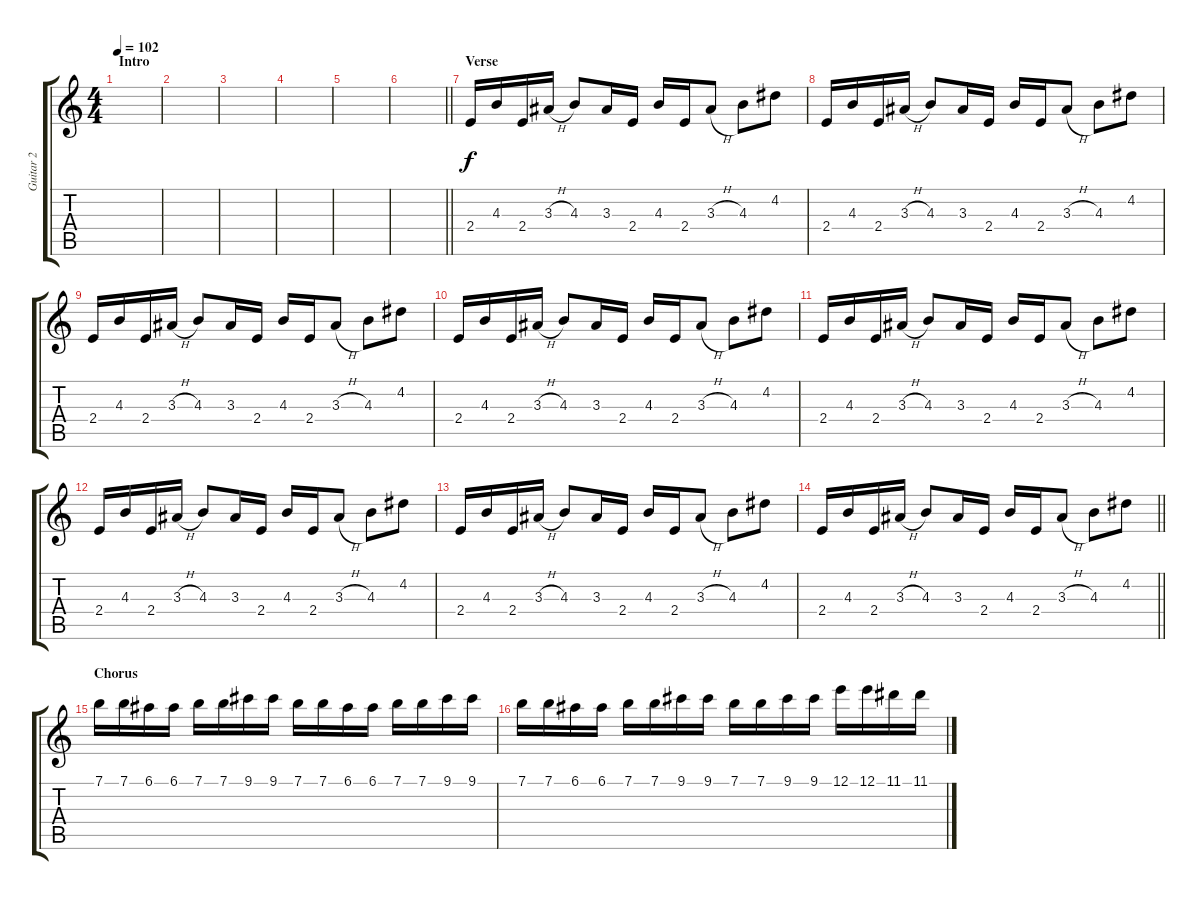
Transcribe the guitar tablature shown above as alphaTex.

\track ("Guitar 2" "Guitar 2") {instrument distortionguitar}
\staff {score tabs}
\tuning (E4 B3 G3 D3 A2 E2) {hide}
\ts (4 4)
\section ("" "Intro")
\tempo 102
\clef g2
\ks c
|
|
|
|
|
\barLineRight lightlight
|
\section ("" "Verse")
2.4.16 4.3.16 2.4.16 3.3{h}.16 4.3.8 3.3.16 2.4.16 4.3.16 2.4.16 3.3{h}.8 4.3.8 4.2.8 |
2.4.16 4.3.16 2.4.16 3.3{h}.16 4.3.8 3.3.16 2.4.16 4.3.16 2.4.16 3.3{h}.8 4.3.8 4.2.8 |
2.4.16 4.3.16 2.4.16 3.3{h}.16 4.3.8 3.3.16 2.4.16 4.3.16 2.4.16 3.3{h}.8 4.3.8 4.2.8 |
2.4.16 4.3.16 2.4.16 3.3{h}.16 4.3.8 3.3.16 2.4.16 4.3.16 2.4.16 3.3{h}.8 4.3.8 4.2.8 |
2.4.16 4.3.16 2.4.16 3.3{h}.16 4.3.8 3.3.16 2.4.16 4.3.16 2.4.16 3.3{h}.8 4.3.8 4.2.8 |
2.4.16 4.3.16 2.4.16 3.3{h}.16 4.3.8 3.3.16 2.4.16 4.3.16 2.4.16 3.3{h}.8 4.3.8 4.2.8 |
2.4.16 4.3.16 2.4.16 3.3{h}.16 4.3.8 3.3.16 2.4.16 4.3.16 2.4.16 3.3{h}.8 4.3.8 4.2.8 |
\barLineRight lightlight
2.4.16 4.3.16 2.4.16 3.3{h}.16 4.3.8 3.3.16 2.4.16 4.3.16 2.4.16 3.3{h}.8 4.3.8 4.2.8 |
\section ("" "Chorus")
7.1.16 7.1.16 6.1.16 6.1.16 7.1.16 7.1.16 9.1.16 9.1.16 7.1.16 7.1.16 6.1.16 6.1.16 7.1.16 7.1.16 9.1.16 9.1.16 |
7.1.16 7.1.16 6.1.16 6.1.16 7.1.16 7.1.16 9.1.16 9.1.16 7.1.16 7.1.16 9.1.16 9.1.16 12.1.16 12.1.16 11.1.16 11.1.16
